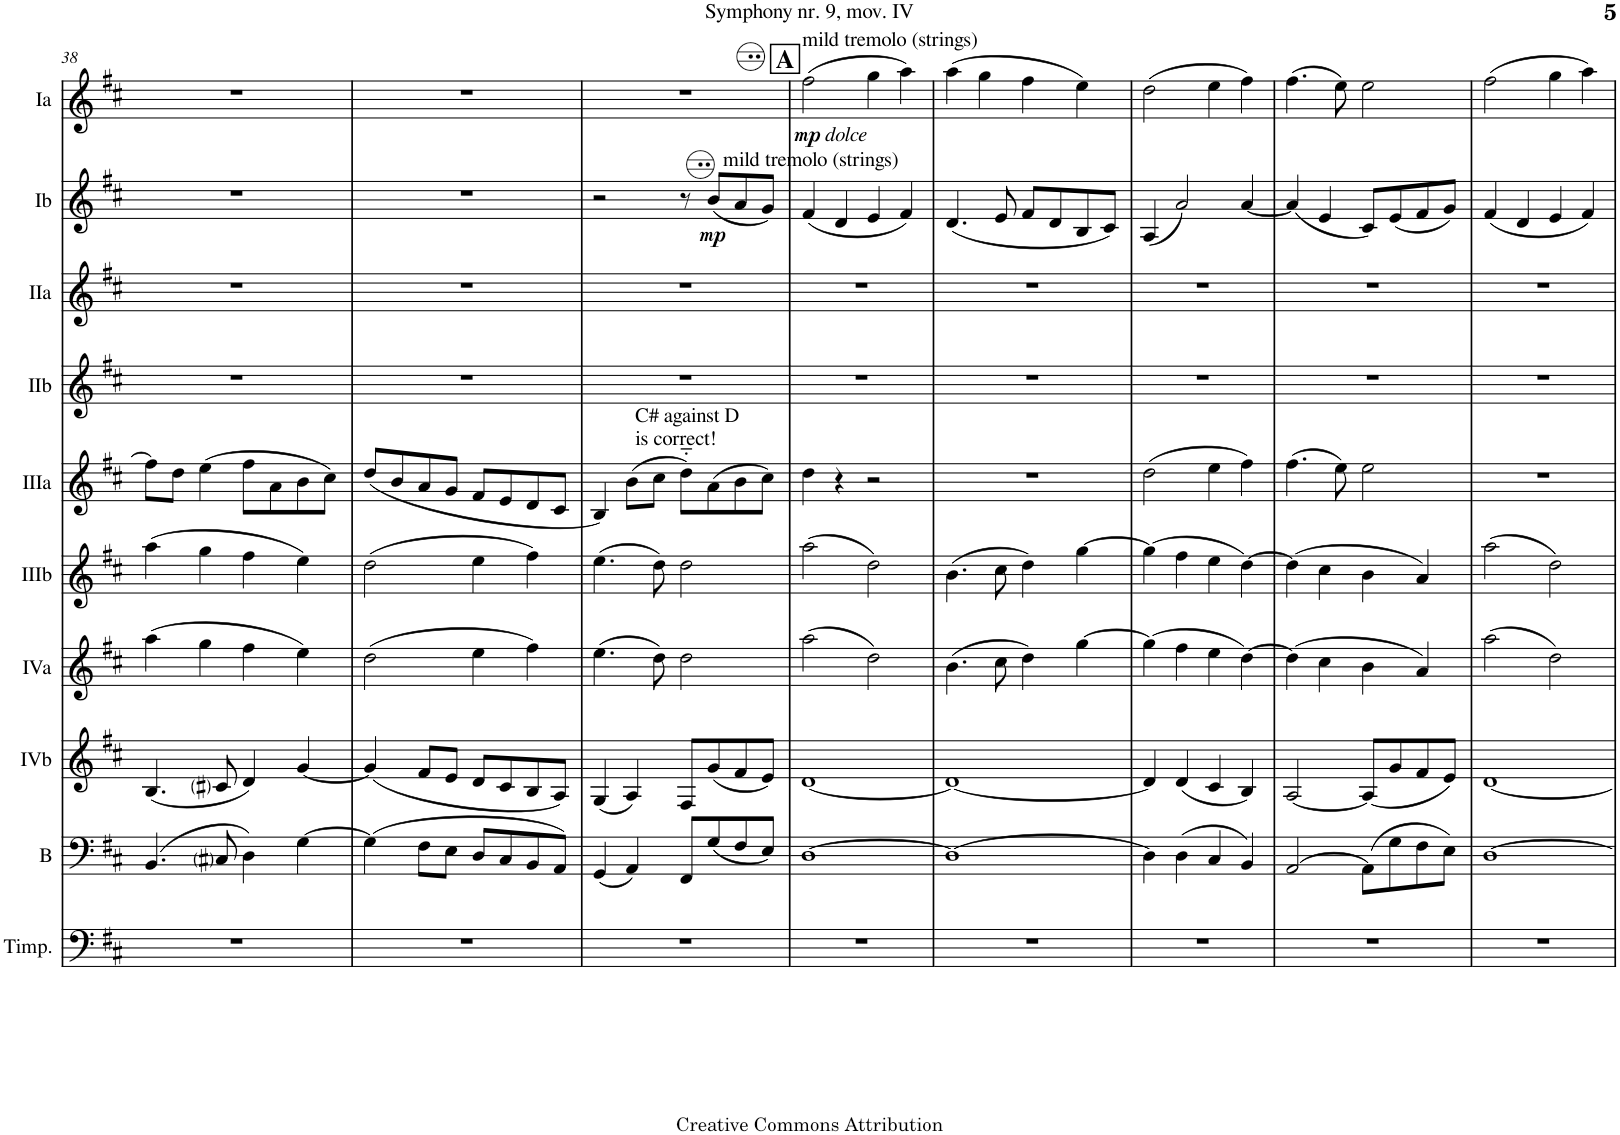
**kern	**kern	**kern	**kern	**kern	**kern	**kern	**kern	**kern	**dynam	**kern	**dynam
*part10	*part9	*part8	*part7	*part6	*part5	*part4	*part3	*part2	*part2	*part1	*part1
*staff10	*staff9	*staff8	*staff7	*staff6	*staff5	*staff4	*staff3	*staff2	*staff2	*staff1	*staff1
*I"Timpani	*I"Bass	*I"Acc. 4b	*I"Acc. 4a	*I"Acc. 3b	*I"Acc. 3a	*I"Acc. 2b	*I"Acc. 2a	*I"Acc. 1b	*	*I"Acc. 1a	*
*I'Timp.	*I'B	*	*	*	*	*	*	*	*	*	*
!!LO:PB:g=z
*clefF4	*clefF4	*clefG2	*clefG2	*clefG2	*clefG2	*clefG2	*clefG2	*clefG2	*	*clefG2	*
*	*Trd7c12	*Trd7c12	*Trd7c12	*Trd7c12	*Trd7c12	*	*	*	*	*	*
*k[f#c#]	*k[f#c#]	*k[f#c#]	*k[f#c#]	*k[f#c#]	*k[f#c#]	*k[f#c#]	*k[f#c#]	*k[f#c#]	*	*k[f#c#]	*
*M4/4	*M4/4	*M4/4	*M4/4	*M4/4	*M4/4	*M4/4	*M4/4	*M4/4	*	*M4/4	*
*met(c)	*met(c)	*met(c)	*met(c)	*met(c)	*met(c)	*met(c)	*met(c)	*met(c)	*	*met(c)	*
=38	=38	=38	=38	=38	=38	=38	=38	=38	=38	=38	=38
1r	(4.BB/	(4.B/	(4aa\	(4aa\	8ff#\L]	1r	1r	1r	.	1r	.
.	.	.	.	.	8dd\J	.	.	.	.	.	.
.	.	.	4gg\	4gg\	(4ee\	.	.	.	.	.	.
.	8C#i/	8c#i/	.	.	.	.	.	.	.	.	.
.	4D\)	4d/)	4ff#\	4ff#\	8ff#\L	.	.	.	.	.	.
.	.	.	.	.	8a\	.	.	.	.	.	.
.	[4G\	[4g/	4ee\)	4ee\)	8b\	.	.	.	.	.	.
.	.	.	.	.	8cc#\J)	.	.	.	.	.	.
=39	=39	=39	=39	=39	=39	=39	=39	=39	=39	=39	=39
1r	(4G\]	(4g/]	(2dd\	(2dd\	(8dd/L	1r	1r	1r	.	1r	.
.	.	.	.	.	8b/	.	.	.	.	.	.
.	8F#\L	8f#/L	.	.	8a/	.	.	.	.	.	.
.	8E\J	8e/J	.	.	8g/J	.	.	.	.	.	.
.	8D/L	8d/L	4ee\	4ee\	8f#/L	.	.	.	.	.	.
.	8C#/	8c#/	.	.	8e/	.	.	.	.	.	.
.	8BB/	8B/	4ff#\)	4ff#\)	8d/	.	.	.	.	.	.
.	8AA/J)	8A/J)	.	.	8c#/J	.	.	.	.	.	.
=40	=40	=40	=40	=40	=40	=40	=40	=40	=40	=40	=40
1r	(4GG/	(4G/	(4.ee\	(4.ee\	4B/)	1r	1r	2r	.	1r	.
.	4AA/)	4A/)	.	.	(8b\L	.	.	.	.	.	.
!	!	!	!	!	!LO:TX:a:t=C# against D	!	!	!	!	!	!
!	!	!	!	!	!LO:TX:a:t=is correct!	!	!	!	!	!	!
.	.	.	8dd\)	8dd\)	8cc#\J	.	.	.	.	.	.
.	8FF#/L	8F#/L	2dd\	2dd\	8dd\L)	.	.	8r	.	.	.
!	!	!	!	!	!	!	!	!LO:TX:a:t=mild tremolo (strings)	!	!	!
!	!	!	!	!	!	!	!	!	!LO:DY:b	!	!
.	(8G/	(8g/	.	.	(8a\	.	.	(8b/L	mp	.	.
.	8F#/	8f#/	.	.	8b\	.	.	8a/	.	.	.
.	8E/J)	8e/J)	.	.	8cc#\J)	.	.	8g/J)	.	.	.
!!LO:REH:place=s1:a:B:cj:fs=14:t=A
=41	=41	=41	=41	=41	=41	=41	=41	=41	=41	=41	=41
!	!	!	!	!	!	!	!	!	!	!LO:TX:a:t=mild tremolo (strings)	!
!	!	!	!	!	!	!	!	!	!	!LO:TX:b:i:t=dolce	!
!	!	!	!	!	!	!	!	!	!	!	!LO:DY:b
1r	[1D	[1d	(2aa\	(2aa\	4dd\	1r	1r	(4f#/	.	(2ff#\	mp
.	.	.	.	.	4r	.	.	4d/	.	.	.
.	.	.	2dd\)	2dd\)	2r	.	.	4e/	.	4gg\	.
.	.	.	.	.	.	.	.	4f#/)	.	4aa\)	.
=42	=42	=42	=42	=42	=42	=42	=42	=42	=42	=42	=42
1r	1D_	1d_	(4.b\	(4.b\	1r	1r	1r	(4.d/	.	(4aa\	.
.	.	.	.	.	.	.	.	.	.	4gg\	.
.	.	.	8cc#\	8cc#\	.	.	.	8e/	.	.	.
.	.	.	4dd\)	4dd\)	.	.	.	8f#/L	.	4ff#\	.
.	.	.	.	.	.	.	.	8d/	.	.	.
.	.	.	[4gg\	[4gg\	.	.	.	8B/	.	4ee\)	.
.	.	.	.	.	.	.	.	8c#/J)	.	.	.
=43	=43	=43	=43	=43	=43	=43	=43	=43	=43	=43	=43
1r	4D\]	4d/]	(4gg\]	(4gg\]	(2dd\	1r	1r	(4A/	.	(2dd\	.
.	(4D\	(4d/	4ff#\	4ff#\	.	.	.	2a/)	.	.	.
.	4C#/	4c#/	4ee\	4ee\	4ee\	.	.	.	.	4ee\	.
.	4BB/)	4B/)	[4dd\)	[4dd\)	4ff#\)	.	.	[4a/	.	4ff#\)	.
=44	=44	=44	=44	=44	=44	=44	=44	=44	=44	=44	=44
1r	[2AA/	[2A/	(4dd\]	(4dd\]	(4.ff#\	1r	1r	(4a/]	.	(4.ff#\	.
.	.	.	4cc#\	4cc#\	.	.	.	4e/	.	.	.
.	.	.	.	.	8ee\)	.	.	.	.	8ee\)	.
.	(8AA\L]	(8A/L]	4b\	4b\	2ee\	.	.	8c#/L)	.	2ee\	.
.	8G\	8g/	.	.	.	.	.	(8e/	.	.	.
.	8F#\	8f#/	4a/)	4a/)	.	.	.	8f#/	.	.	.
.	8E\J)	8e/J)	.	.	.	.	.	8g/J)	.	.	.
=45	=45	=45	=45	=45	=45	=45	=45	=45	=45	=45	=45
1r	[1D	[1d	(2aa\	(2aa\	1r	1r	1r	(4f#/	.	(2ff#\	.
.	.	.	.	.	.	.	.	4d/	.	.	.
.	.	.	2dd\)	2dd\)	.	.	.	4e/	.	4gg\	.
.	.	.	.	.	.	.	.	4f#/)	.	4aa\)	.
=	=	=	=	=	=	=	=	=	=	=	=
*-	*-	*-	*-	*-	*-	*-	*-	*-	*-	*-	*-
